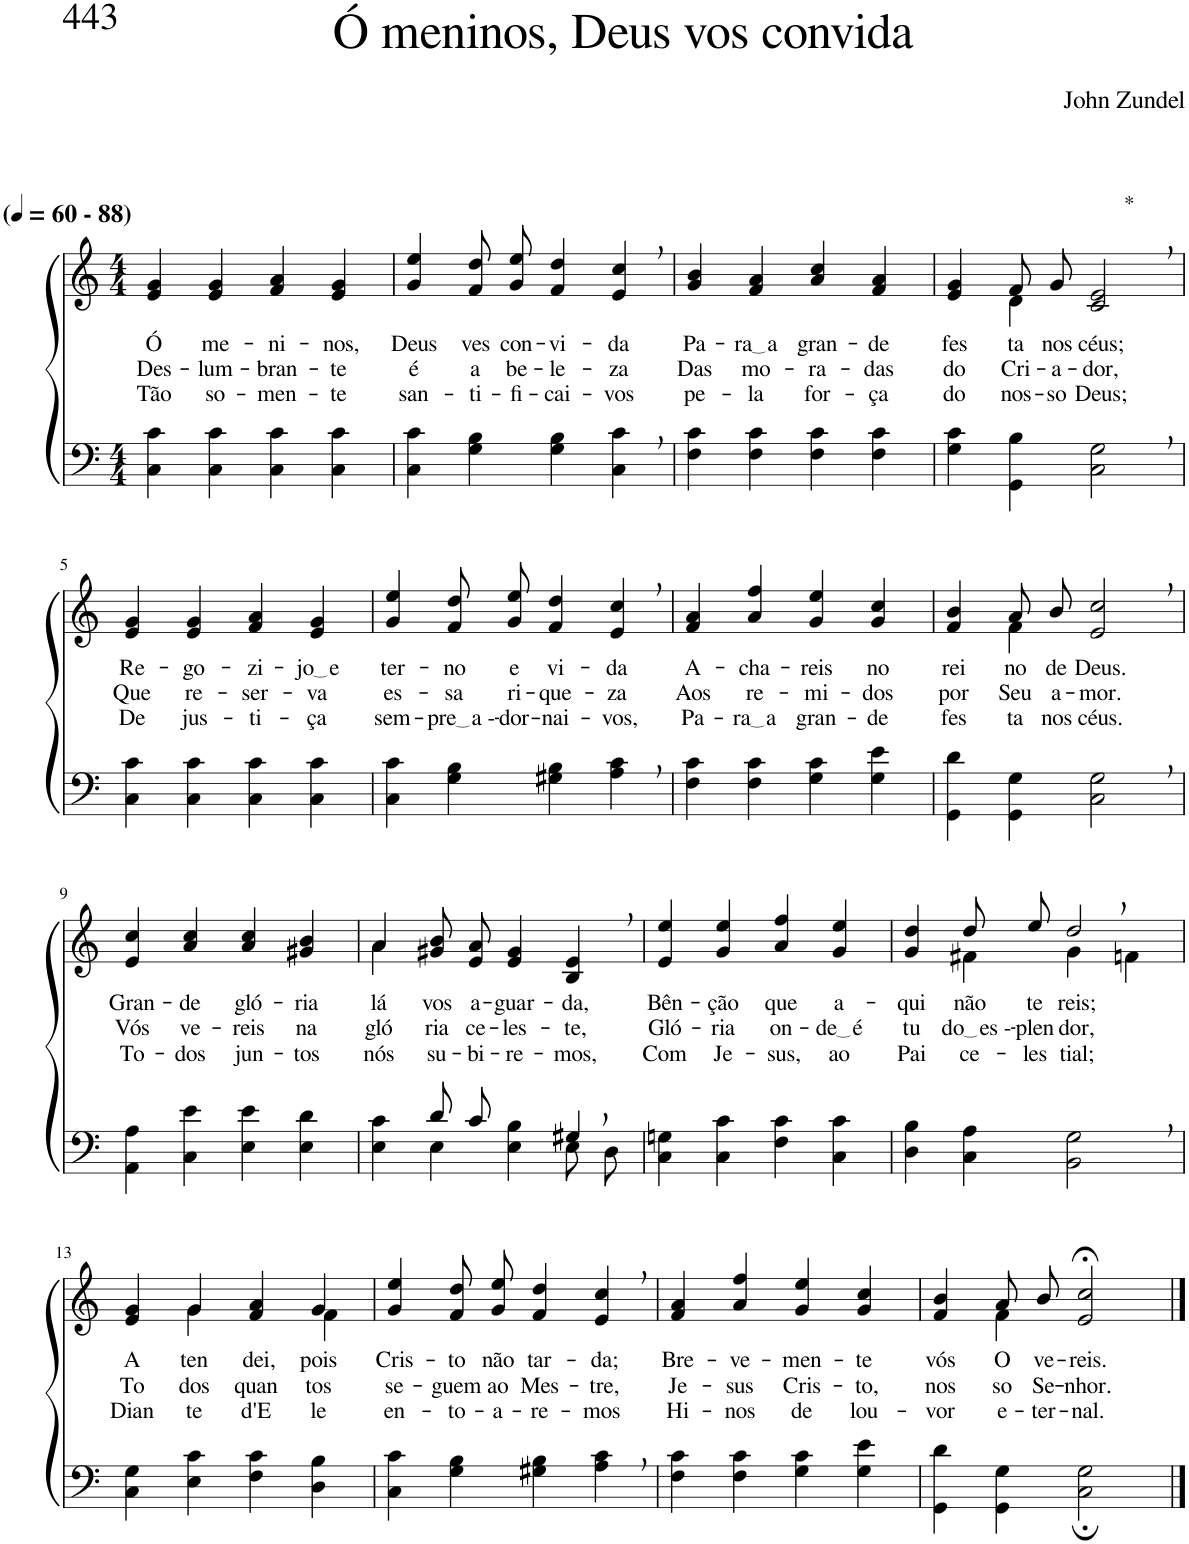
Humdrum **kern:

**kern	**kern	**text	**text	**text
*part2	*part1	*part1	*part1	*part1
*staff2	*staff1	*staff1	*staff1	*staff1
*I"Parte III e IV	*I"Parte I e II	*	*	*
*clefF4	*clefG2	*	*	*
*Trd1c2	*Trd1c2	*	*	*
*k[]	*k[]	*	*	*
*M4/4	*M4/4	*	*	*
*MM60	*MM60	*	*	*
=1	=1	=1	=1	=1
!	!LO:TX:a:B:t=(	!	!	!
!	!LO:TX:a:B:t=- 88)	!	!	!
!	!	!LO:LY:b	!LO:LY:b	!LO:LY:b
4C\ 4c\	4e/ 4g/	Ó	Des-	Tão
!	!	!LO:LY:b	!LO:LY:b	!LO:LY:b
4C\ 4c\	4e/ 4g/	me-	-lum-	so-
!	!	!LO:LY:b	!LO:LY:b	!LO:LY:b
4C\ 4c\	4f/ 4a/	-ni-	-bran-	-men-
!	!	!LO:LY:b	!LO:LY:b	!LO:LY:b
4C\ 4c\	4e/ 4g/	-nos,	-te	-te
=2	=2	=2	=2	=2
!	!	!LO:LY:b	!LO:LY:b	!LO:LY:b
4C\ 4c\	4g/ 4ee/	Deus	é	san-
!	!	!LO:LY:b	!LO:LY:b	!LO:LY:b
4G\ 4B\	8f\ 8dd\L	ves	a	-ti-
!	!	!LO:LY:b	!LO:LY:b	!LO:LY:b
.	8g\ 8ee\J	con-	be-	-fi-
!	!	!LO:LY:b	!LO:LY:b	!LO:LY:b
4G\ 4B\	4f/ 4dd/	-vi-	-le-	-cai-
!	!	!LO:LY:b	!LO:LY:b	!LO:LY:b
4C\, 4c\,	4e/, 4cc/,	-da	-za	-vos
=3	=3	=3	=3	=3
!	!	!LO:LY:b	!LO:LY:b	!LO:LY:b
4F\ 4c\	4g/ 4b/	Pa-	Das	pe-
!	!	!LO:LY:b	!LO:LY:b	!LO:LY:b
4F\ 4c\	4f/ 4a/	ra a	mo-	-la
!	!	!LO:LY:b	!LO:LY:b	!LO:LY:b
4F\ 4c\	4a/ 4cc/	gran-	-ra-	for-
!	!	!LO:LY:b	!LO:LY:b	!LO:LY:b
4F\ 4c\	4f/ 4a/	-de	-das	-ça
=4	=4	=4	=4	=4
!	!	!LO:LY:b	!LO:LY:b	!LO:LY:b
*	*^	*	*	*
4G\ 4c\	4e/ 4g/	4ryy	fes-	do	do
!	!	!	!LO:LY:b	!LO:LY:b	!LO:LY:b
4GG\ 4B\	8f/L	4d\	-ta	Cri-	nos-
!	!	!	!LO:LY:b	!LO:LY:b	!LO:LY:b
.	8g/J	.	nos	-a-	-so
!	!LO:TX:a:t=*	!	!	!	!
!	!	!	!LO:LY:b	!LO:LY:b	!LO:LY:b
2C\, 2G\,	2c/, 2e/,	2ryy	céus;	-dor,	Deus;
!!LO:LB:g=z
=5	=5	=5	=5	=5	=5
!	!	!	!LO:LY:b	!LO:LY:b	!LO:LY:b
*	*v	*v	*	*	*
4C\ 4c\	4e/ 4g/	Re-	Que	De
!	!	!LO:LY:b	!LO:LY:b	!LO:LY:b
4C\ 4c\	4e/ 4g/	-go-	re-	jus-
!	!	!LO:LY:b	!LO:LY:b	!LO:LY:b
4C\ 4c\	4f/ 4a/	-zi-	-ser-	-ti-
!	!	!LO:LY:b	!LO:LY:b	!LO:LY:b
4C\ 4c\	4e/ 4g/	jo e	-va	-ça
=6	=6	=6	=6	=6
!	!	!LO:LY:b	!LO:LY:b	!LO:LY:b
4C\ 4c\	4g/ 4ee/	ter-	es-	sem-
!	!	!LO:LY:b	!LO:LY:b	!LO:LY:b
4G\ 4B\	8f\ 8dd\L	-no	-sa	pre a -
!	!	!LO:LY:b	!LO:LY:b	!LO:LY:b
.	8g\ 8ee\J	e	ri-	-dor-
!	!	!LO:LY:b	!LO:LY:b	!LO:LY:b
4G#X\ 4B\	4f/ 4dd/	vi-	-que-	-nai-
!	!	!LO:LY:b	!LO:LY:b	!LO:LY:b
4A\, 4c\,	4e/, 4cc/,	-da	-za	-vos,
=7	=7	=7	=7	=7
!	!	!LO:LY:b	!LO:LY:b	!LO:LY:b
4F\ 4c\	4f/ 4a/	A-	Aos	Pa-
!	!	!LO:LY:b	!LO:LY:b	!LO:LY:b
4F\ 4c\	4a/ 4ff/	-cha-	re-	ra a
!	!	!LO:LY:b	!LO:LY:b	!LO:LY:b
4G\ 4c\	4g/ 4ee/	-reis	-mi-	gran-
!	!	!LO:LY:b	!LO:LY:b	!LO:LY:b
4G\ 4e\	4g/ 4cc/	no	-dos	-de
=8	=8	=8	=8	=8
!	!	!LO:LY:b	!LO:LY:b	!LO:LY:b
*	*^	*	*	*
4GG\ 4d\	4f/ 4b/	4ryy	rei-	por	fes-
!	!	!	!LO:LY:b	!LO:LY:b	!LO:LY:b
4GG\ 4G\	8a/L	4f\	-no	Seu	-ta
!	!	!	!LO:LY:b	!LO:LY:b	!LO:LY:b
.	8b/J	.	de	a-	nos
!	!	!	!LO:LY:b	!LO:LY:b	!LO:LY:b
2C\, 2G\,	2e/, 2cc/,	2ryy	Deus.	-mor.	céus.
!!LO:LB:g=z
=9	=9	=9	=9	=9	=9
!	!	!	!LO:LY:b	!LO:LY:b	!LO:LY:b
*	*v	*v	*	*	*
4AA\ 4A\	4e/ 4cc/	Gran-	Vós	To-
!	!	!LO:LY:b	!LO:LY:b	!LO:LY:b
4C\ 4e\	4a/ 4cc/	-de	ve-	-dos
!	!	!LO:LY:b	!LO:LY:b	!LO:LY:b
4E\ 4e\	4a/ 4cc/	gló-	-reis	jun-
!	!	!LO:LY:b	!LO:LY:b	!LO:LY:b
4E\ 4d\	4g#X/ 4b/	-ria	na	-tos
=10	=10	=10	=10	=10
*^	*	*	*	*
!	!	!	!LO:LY:b	!LO:LY:b	!LO:LY:b
*	*	*^	*	*	*
4ryy	4E\ 4c\	4a\	4a/	lá	gló-	nós
!	!	!	!	!LO:LY:b	!LO:LY:b	!LO:LY:b
8d/L	4E\	2.ryy	8g#X/ 8b/L	vos	-ria	su-
!	!	!	!	!LO:LY:b	!LO:LY:b	!LO:LY:b
8c/J	.	.	8e/ 8a/J	a-	ce-	-bi-
!	!	!	!	!LO:LY:b	!LO:LY:b	!LO:LY:b
4ryy	4E\ 4B\	.	4e/ 4g#/	-guar-	-les-	-re-
!	!	!	!	!LO:LY:b	!LO:LY:b	!LO:LY:b
4G#X,/	8E\L	.	4B/ 4e/	-da,	-te,	-mos,
.	8D\J	.	.	.	.	.
*	*	*v	*v	*	*	*
=11	=11	=11	=11	=11	=11
!	!	!	!LO:LY:b	!LO:LY:b	!LO:LY:b
*v	*v	*	*	*	*
4C\ 4Gn\	4e/ 4ee/	Bên-	Gló-	Com
!	!	!LO:LY:b	!LO:LY:b	!LO:LY:b
4C\ 4c\	4g/ 4ee/	-ção	-ria	Je-
!	!	!LO:LY:b	!LO:LY:b	!LO:LY:b
4F\ 4c\	4a/ 4ff/	que	on-	-sus,
!	!	!LO:LY:b	!LO:LY:b	!LO:LY:b
4C\ 4c\	4g/ 4ee/	a-	de é	ao
=12	=12	=12	=12	=12
!	!	!LO:LY:b	!LO:LY:b	!LO:LY:b
*	*^	*	*	*
4D\ 4B\	4g/ 4dd/	4ryy	-qui	tu-	Pai
!	!	!	!LO:LY:b	!LO:LY:b	!LO:LY:b
4C\ 4A\	8dd/L	4f#X\	não	do es -	ce-
!	!	!	!LO:LY:b	!LO:LY:b	!LO:LY:b
.	8ee/J	.	te-	plen-	-les-
!	!	!	!LO:LY:b	!LO:LY:b	!LO:LY:b
2BB\, 2G\,	2dd,/	4g\	-reis;	-dor,	-tial;
.	.	4fn\	.	.	.
!!LO:LB:g=z	!!
=13	=13	=13	=13	=13	=13
!	!	!	!LO:LY:b	!LO:LY:b	!LO:LY:b
4C\ 4G\	4e/ 4g/	4ryy	A-	To-	Dian-
!	!	!	!LO:LY:b	!LO:LY:b	!LO:LY:b
4E\ 4c\	4g/	4g\	-ten-	-dos	-te
!	!	!	!LO:LY:b	!LO:LY:b	!LO:LY:b
4F\ 4c\	4f/ 4a/	4ryy	-dei,	quan-	d'E-
!	!	!	!LO:LY:b	!LO:LY:b	!LO:LY:b
4D\ 4B\	4g/	4f\	pois	-tos	-le
=14	=14	=14	=14	=14	=14
!	!	!	!LO:LY:b	!LO:LY:b	!LO:LY:b
*	*v	*v	*	*	*
4C\ 4c\	4g/ 4ee/	Cris-	se-	en-
!	!	!LO:LY:b	!LO:LY:b	!LO:LY:b
4G\ 4B\	8f\ 8dd\L	-to	-guem	-to-
!	!	!LO:LY:b	!LO:LY:b	!LO:LY:b
.	8g\ 8ee\J	não	ao	-a-
!	!	!LO:LY:b	!LO:LY:b	!LO:LY:b
4G#X\ 4B\	4f/ 4dd/	tar-	Mes-	-re-
!	!	!LO:LY:b	!LO:LY:b	!LO:LY:b
4A\, 4c\,	4e/, 4cc/,	-da;	-tre,	-mos
=15	=15	=15	=15	=15
!	!	!LO:LY:b	!LO:LY:b	!LO:LY:b
4F\ 4c\	4f/ 4a/	Bre-	Je-	Hi-
!	!	!LO:LY:b	!LO:LY:b	!LO:LY:b
4F\ 4c\	4a/ 4ff/	-ve-	-sus	-nos
!	!	!LO:LY:b	!LO:LY:b	!LO:LY:b
4G\ 4c\	4g/ 4ee/	-men-	Cris-	de
!	!	!LO:LY:b	!LO:LY:b	!LO:LY:b
4G\ 4e\	4g/ 4cc/	-te	-to,	lou-
=16	=16	=16	=16	=16
!	!	!LO:LY:b	!LO:LY:b	!LO:LY:b
*	*^	*	*	*
4GG\ 4d\	4f/ 4b/	4ryy	vós	nos-	-vor
!	!	!	!LO:LY:b	!LO:LY:b	!LO:LY:b
4GG\ 4G\	8a/L	4f\	O	-so	e-
!	!	!	!LO:LY:b	!LO:LY:b	!LO:LY:b
.	8b/J	.	ve-	Se-	-ter-
!	!	!	!LO:LY:b	!LO:LY:b	!LO:LY:b
2C\; 2G\;	2e/;< 2cc/;<	2ryy	-reis.	-nhor.	-nal.
*	*v	*v	*	*	*
==	==	==	==	==
*-	*-	*-	*-	*-
